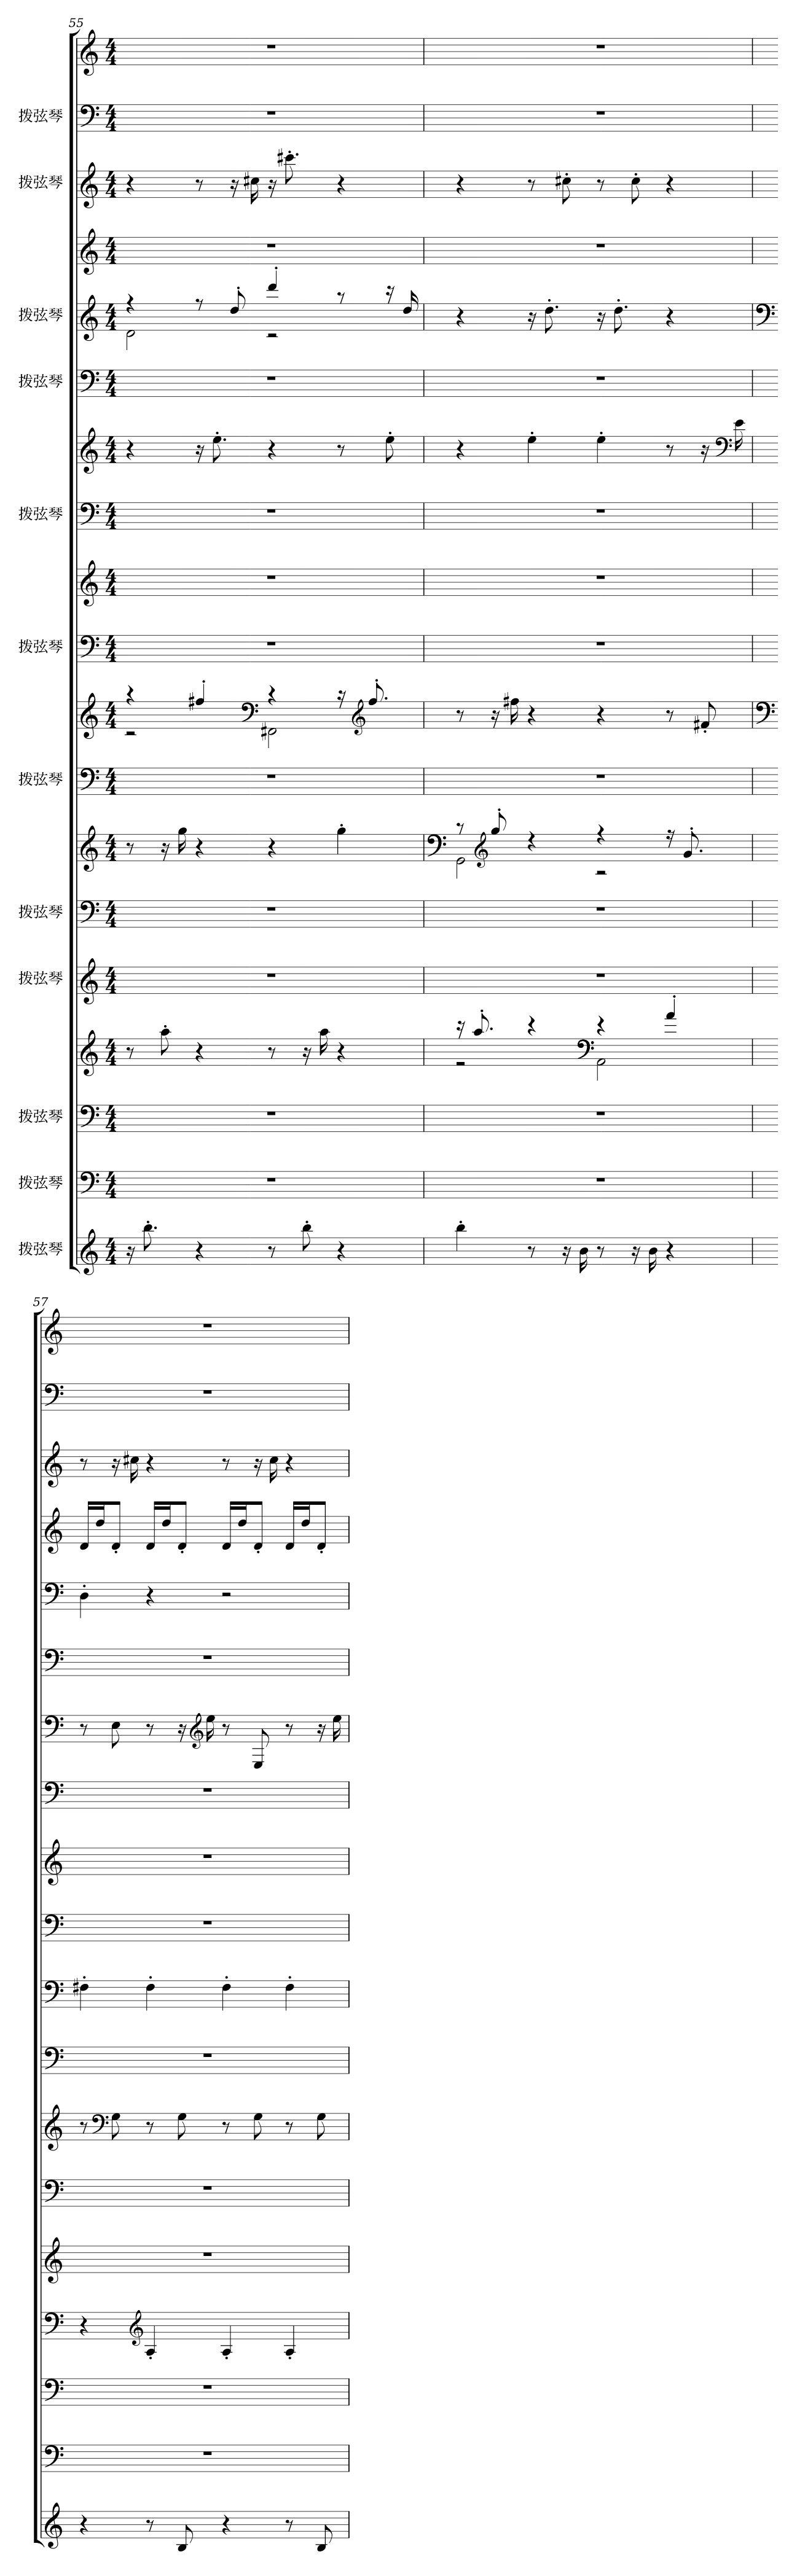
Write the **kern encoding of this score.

**kern	**kern	**kern	**kern	**kern	**kern	**kern	**kern	**kern	**kern	**kern	**kern	**kern	**kern	**kern	**kern	**kern	**kern	**kern
*part12	*part11	*part10	*part10	*part9	*part8	*part8	*part7	*part7	*part6	*part6	*part5	*part5	*part4	*part3	*part3	*part2	*part1	*part1
*staff19	*staff18	*staff17	*staff16	*staff15	*staff14	*staff13	*staff12	*staff11	*staff10	*staff9	*staff8	*staff7	*staff6	*staff5	*staff4	*staff3	*staff2	*staff1
*I"拨弦琴	*I"拨弦琴	*I"拨弦琴	*	*I"拨弦琴	*I"拨弦琴	*	*I"拨弦琴	*	*I"拨弦琴	*	*I"拨弦琴	*	*I"拨弦琴	*I"拨弦琴	*	*I"拨弦琴	*I"拨弦琴	*
!!LO:PB:g=z
*clefG2	*clefF4	*clefF4	*clefG2	*clefG2	*clefF4	*clefG2	*clefF4	*clefG2	*clefF4	*clefG2	*clefF4	*clefG2	*clefF4	*clefG2	*clefG2	*clefG2	*clefF4	*clefG2
*k[]	*k[]	*k[]	*k[]	*k[]	*k[]	*k[]	*k[]	*k[]	*k[]	*k[]	*k[]	*k[]	*k[]	*k[]	*k[]	*k[]	*k[]	*k[]
*M4/4	*M4/4	*M4/4	*M4/4	*M4/4	*M4/4	*M4/4	*M4/4	*M4/4	*M4/4	*M4/4	*M4/4	*M4/4	*M4/4	*M4/4	*M4/4	*M4/4	*M4/4	*M4/4
=55	=55	=55	=55	=55	=55	=55	=55	=55	=55	=55	=55	=55	=55	=55	=55	=55	=55	=55
*	*	*	*	*	*	*	*	*^	*	*	*	*	*	*^	*	*	*	*
16r	1r	1r	8r	1r	1r	8r	1r	4r	2r	1r	1r	1r	4r	1r	4r	2d\	1r	4r	1r	1r
8.bb'\	.	.	.	.	.	.	.	.	.	.	.	.	.	.	.	.	.	.	.	.
.	.	.	8aa'\	.	.	16r	.	.	.	.	.	.	.	.	.	.	.	.	.	.
.	.	.	.	.	.	16gg\	.	.	.	.	.	.	.	.	.	.	.	.	.	.
4r	.	.	4r	.	.	4r	.	4ff#X'/	.	.	.	.	16r	.	8r	.	.	8r	.	.
.	.	.	.	.	.	.	.	.	.	.	.	.	8.ee'\	.	.	.	.	.	.	.
.	.	.	.	.	.	.	.	.	.	.	.	.	.	.	8dd'/	.	.	16r	.	.
.	.	.	.	.	.	.	.	.	.	.	.	.	.	.	.	.	.	16cc#X\	.	.
*	*	*	*	*	*	*	*	*clefF4	*	*	*	*	*	*	*	*	*	*	*	*
8r	.	.	8r	.	.	4r	.	4r	2FF#X\	.	.	.	4r	.	4ddd'/	2r	.	16r	.	.
.	.	.	.	.	.	.	.	.	.	.	.	.	.	.	.	.	.	8.ccc#X'\	.	.
8bb'\	.	.	16r	.	.	.	.	.	.	.	.	.	.	.	.	.	.	.	.	.
.	.	.	16aa\	.	.	.	.	.	.	.	.	.	.	.	.	.	.	.	.	.
4r	.	.	4r	.	.	4gg'\	.	16r	.	.	.	.	8r	.	8r	.	.	4r	.	.
*	*	*	*	*	*	*	*	*clefG2	*	*	*	*	*	*	*	*	*	*	*	*
.	.	.	.	.	.	.	.	8.ff#'/	.	.	.	.	.	.	.	.	.	.	.	.
.	.	.	.	.	.	.	.	.	.	.	.	.	8ee'\	.	16r	.	.	.	.	.
.	.	.	.	.	.	.	.	.	.	.	.	.	.	.	16dd/	.	.	.	.	.
*	*	*	*	*	*	*	*	*v	*v	*	*	*	*	*	*v	*v	*	*	*	*
=56	=56	=56	=56	=56	=56	=56	=56	=56	=56	=56	=56	=56	=56	=56	=56	=56	=56	=56
*	*	*	*	*	*	*clefF4	*	*	*	*	*	*	*	*	*	*	*	*
*	*	*	*^	*	*	*^	*	*	*	*	*	*	*	*	*	*	*	*
4bb'\	1r	1r	16r	2r	1r	1r	8r	2GG\	1r	8r	1r	1r	1r	4r	1r	4r	1r	4r	1r	1r
.	.	.	8.aa'/	.	.	.	.	.	.	.	.	.	.	.	.	.	.	.	.	.
*	*	*	*	*	*	*	*clefG2	*	*	*	*	*	*	*	*	*	*	*	*	*
.	.	.	.	.	.	.	8gg'/	.	.	16r	.	.	.	.	.	.	.	.	.	.
.	.	.	.	.	.	.	.	.	.	16ff#X\	.	.	.	.	.	.	.	.	.	.
8r	.	.	4r	.	.	.	4r	.	.	4r	.	.	.	4ee'\	.	16r	.	8r	.	.
.	.	.	.	.	.	.	.	.	.	.	.	.	.	.	.	8.dd'\	.	.	.	.
16r	.	.	.	.	.	.	.	.	.	.	.	.	.	.	.	.	.	8cc#X'\	.	.
16b\	.	.	.	.	.	.	.	.	.	.	.	.	.	.	.	.	.	.	.	.
*	*	*	*clefF4	*	*	*	*	*	*	*	*	*	*	*	*	*	*	*	*	*
8r	.	.	4r	2AA\	.	.	4r	2r	.	4r	.	.	.	4ee'\	.	16r	.	8r	.	.
.	.	.	.	.	.	.	.	.	.	.	.	.	.	.	.	8.dd'\	.	.	.	.
16r	.	.	.	.	.	.	.	.	.	.	.	.	.	.	.	.	.	8cc#'\	.	.
16b\	.	.	.	.	.	.	.	.	.	.	.	.	.	.	.	.	.	.	.	.
4r	.	.	4a'/	.	.	.	16r	.	.	8r	.	.	.	8r	.	4r	.	4r	.	.
.	.	.	.	.	.	.	8.g'/	.	.	.	.	.	.	.	.	.	.	.	.	.
.	.	.	.	.	.	.	.	.	.	8f#X'/	.	.	.	16r	.	.	.	.	.	.
*	*	*	*	*	*	*	*	*	*	*	*	*	*	*clefF4	*	*	*	*	*	*
.	.	.	.	.	.	.	.	.	.	.	.	.	.	16e\	.	.	.	.	.	.
*	*	*	*v	*v	*	*	*v	*v	*	*	*	*	*	*	*	*	*	*	*	*
!!LO:PB:g=z
=57	=57	=57	=57	=57	=57	=57	=57	=57	=57	=57	=57	=57	=57	=57	=57	=57	=57	=57
*	*	*	*	*	*	*	*	*clefF4	*	*	*	*	*	*clefF4	*	*	*	*
4r	1r	1r	4r	1r	1r	8r	1r	4F#X'\	1r	1r	1r	8r	1r	4D'\	16d/LL	8r	1r	1r
.	.	.	.	.	.	.	.	.	.	.	.	.	.	.	16dd/J	.	.	.
*	*	*	*	*	*	*clefF4	*	*	*	*	*	*	*	*	*	*	*	*
.	.	.	.	.	.	8G\	.	.	.	.	.	8E\	.	.	8d'/J	16r	.	.
.	.	.	.	.	.	.	.	.	.	.	.	.	.	.	.	16cc#X\	.	.
*	*	*	*clefG2	*	*	*	*	*	*	*	*	*	*	*	*	*	*	*
8r	.	.	4A'/	.	.	8r	.	4F#'\	.	.	.	8r	.	4r	16d/LL	4r	.	.
.	.	.	.	.	.	.	.	.	.	.	.	.	.	.	16dd/J	.	.	.
8B/	.	.	.	.	.	8G\	.	.	.	.	.	16r	.	.	8d'/J	.	.	.
*	*	*	*	*	*	*	*	*	*	*	*	*clefG2	*	*	*	*	*	*
.	.	.	.	.	.	.	.	.	.	.	.	16ee\	.	.	.	.	.	.
4r	.	.	4A'/	.	.	8r	.	4F#'\	.	.	.	8r	.	2r	16d/LL	8r	.	.
.	.	.	.	.	.	.	.	.	.	.	.	.	.	.	16dd/J	.	.	.
.	.	.	.	.	.	8G\	.	.	.	.	.	8E/	.	.	8d'/J	16r	.	.
.	.	.	.	.	.	.	.	.	.	.	.	.	.	.	.	16cc#\	.	.
8r	.	.	4A'/	.	.	8r	.	4F#'\	.	.	.	8r	.	.	16d/LL	4r	.	.
.	.	.	.	.	.	.	.	.	.	.	.	.	.	.	16dd/J	.	.	.
8B/	.	.	.	.	.	8G\	.	.	.	.	.	16r	.	.	8d'/J	.	.	.
.	.	.	.	.	.	.	.	.	.	.	.	16ee\	.	.	.	.	.	.
=	=	=	=	=	=	=	=	=	=	=	=	=	=	=	=	=	=	=
*-	*-	*-	*-	*-	*-	*-	*-	*-	*-	*-	*-	*-	*-	*-	*-	*-	*-	*-
